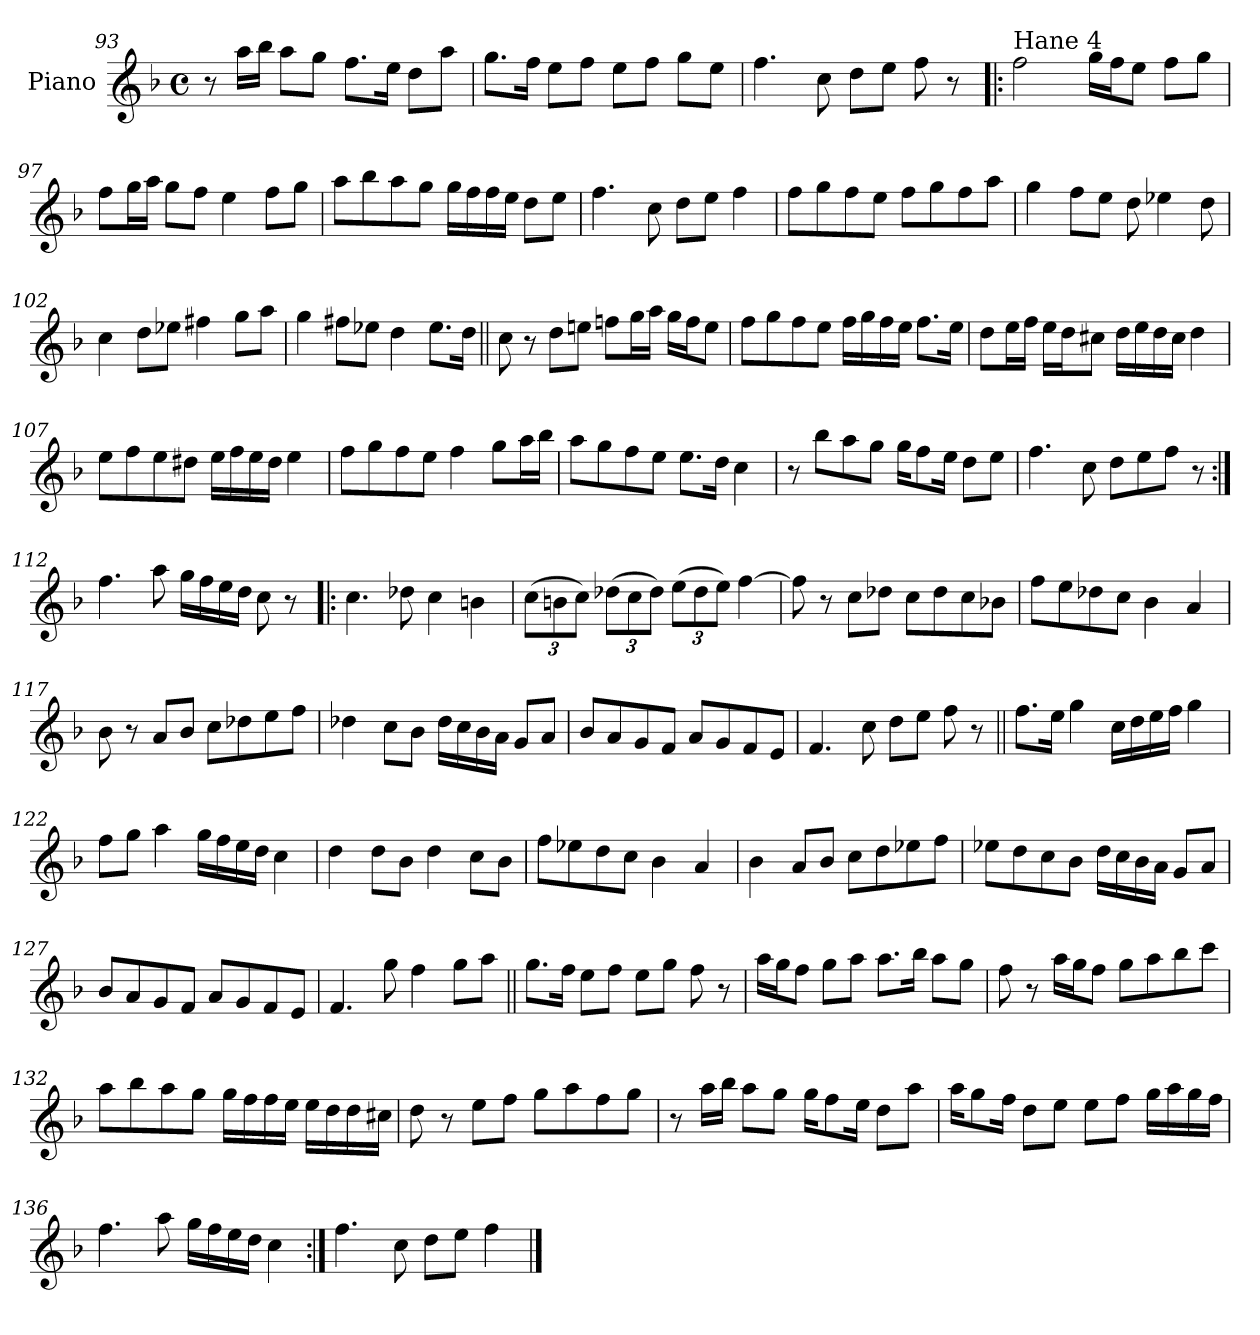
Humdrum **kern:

**kern
*part1
*staff1
*I"Piano
*I'Pno.
!!LO:LB:g=z
*clefG2
*k[b-]
*M4/4
*met(c)
=93
8r
16aa\LL
16bb-\JJ
8aa\L
8gg\J
8.ff\L
16ee\Jk
8dd\L
8aa\J
=94
8.gg\L
16ff\Jk
8ee\L
8ff\J
8ee\L
8ff\J
8gg\L
8ee\J
=95
4.ff\
8cc\
8dd\L
8ee\J
8ff\
8r
=96!|:
!LO:TX:a:t=Hane 4
2ff\
16gg\LL
16ff\J
8ee\J
8ff\L
8gg\J
=97
8ff\L
16gg\L
16aa\JJ
8gg\L
8ff\J
4ee\
8ff\L
8gg\J
!!LO:LB:g=z
=98
8aa\L
8bb-\
8aa\
8gg\J
16gg\LL
16ff\
16ff\
16ee\JJ
8dd\L
8ee\J
=99
4.ff\
8cc\
8dd\L
8ee\J
4ff\
=100
8ff\L
8gg\
8ff\
8ee\J
8ff\L
8gg\
8ff\
8aa\J
=101
4gg\
8ff\L
8ee\J
8dd\
4ee-X\
8dd\
=102
4cc\
8dd\L
8ee-X\J
4ff#X\
8gg\L
8aa\J
!!LO:LB:g=z
=103
4gg\
8ff#X\L
8ee-X\J
4dd\
8.ee-\L
16dd\Jk
=104||
8cc\
8r
8dd\L
8een\J
8ffn\L
16gg\L
16aa\JJ
16gg\LL
16ff\J
8ee\J
=105
8ff\L
8gg\
8ff\
8ee\J
16ff\LL
16gg\
16ff\
16ee\JJ
8.ff\L
16ee\Jk
=106
8dd\L
16ee\L
16ff\JJ
16ee\LL
16dd\J
8cc#X\J
16dd\LL
16ee\
16dd\
16cc#\JJ
4dd\
!!LO:LB:g=z
=107
8ee\L
8ff\
8ee\
8dd#X\J
16ee\LL
16ff\
16ee\
16dd#\JJ
4ee\
=108
8ff\L
8gg\
8ff\
8ee\J
4ff\
8gg\L
16aa\L
16bb-\JJ
=109
8aa\L
8gg\
8ff\
8ee\J
8.ee\L
16dd\Jk
4cc\
=110
8r
8bb-\L
8aa\
8gg\J
16gg\KL
8ff\
16ee\Jk
8dd\L
8ee\J
=111
4.ff\
8cc\
8dd\L
8ee\
8ff\J
8r
!!LO:LB:g=z
=112:|!
4.ff\
8aa\
16gg\LL
16ff\
16ee\
16dd\JJ
8cc\
8r
=113!|:
4.cc\
8dd-X\
4cc\
4bn\
=114
*Xbrackettup
(>12cc\L
12bn\
12cc\J)
(>12dd-X\L
12cc\
12dd-\J)
(>12ee\L
12dd-\
12ee\J)
[4ff\
=115
8ff\]
8r
8cc\L
8dd-X\J
8cc\L
8dd-\
8cc\
8b-X\J
=116
8ff\L
8ee\
8dd-X\
8cc\J
4b-\
4a/
!!LO:LB:g=z
=117
8b-\
8r
8a/L
8b-/J
8cc\L
8dd-X\
8ee\
8ff\J
=118
4dd-X\
8cc\L
8b-\J
16dd-\LL
16cc\
16b-\
16a\JJ
8g/L
8a/J
=119
8b-/L
8a/
8g/
8f/J
8a/L
8g/
8f/
8e/J
=120
4.f/
8cc\
8dd\L
8ee\J
8ff\
8r
=121||
8.ff\L
16ee\Jk
4gg\
16cc\LL
16dd\
16ee\
16ff\JJ
4gg\
!!LO:LB:g=z
=122
8ff\L
8gg\J
4aa\
16gg\LL
16ff\
16ee\
16dd\JJ
4cc\
=123
4dd\
8dd\L
8b-\J
4dd\
8cc\L
8b-\J
=124
8ff\L
8ee-X\
8dd\
8cc\J
4b-\
4a/
=125
4b-\
8a/L
8b-/J
8cc\L
8dd\
8ee-X\
8ff\J
=126
8ee-X\L
8dd\
8cc\
8b-\J
16dd\LL
16cc\
16b-\
16a\JJ
8g/L
8a/J
!!LO:LB:g=z
=127
8b-/L
8a/
8g/
8f/J
8a/L
8g/
8f/
8e/J
=128
4.f/
8gg\
4ff\
8gg\L
8aa\J
=129||
8.gg\L
16ff\Jk
8ee\L
8ff\J
8ee\L
8gg\J
8ff\
8r
=130
16aa\LL
16gg\J
8ff\J
8gg\L
8aa\J
8.aa\L
16bb-\Jk
8aa\L
8gg\J
!!LO:LB:g=z
=131
8ff\
8r
16aa\LL
16gg\J
8ff\J
8gg\L
8aa\
8bb-\
8ccc\J
!!LO:LB:g=z
=132
8aa\L
8bb-\
8aa\
8gg\J
16gg\LL
16ff\
16ff\
16ee\JJ
16ee\LL
16dd\
16dd\
16cc#X\JJ
=133
8dd\
8r
8ee\L
8ff\J
8gg\L
8aa\
8ff\
8gg\J
=134
8r
16aa\LL
16bb-\JJ
8aa\L
8gg\J
16gg\KL
8ff\
16ee\Jk
8dd\L
8aa\J
=135
16aa\KL
8gg\
16ff\Jk
8dd\L
8ee\J
8ee\L
8ff\J
16gg\LL
16aa\
16gg\
16ff\JJ
!!LO:PB:g=z
=136
4.ff\
8aa\
16gg\LL
16ff\
16ee\
16dd\JJ
4cc\
=137:|!
4.ff\
8cc\
8dd\L
8ee\J
4ff\
==
*-
